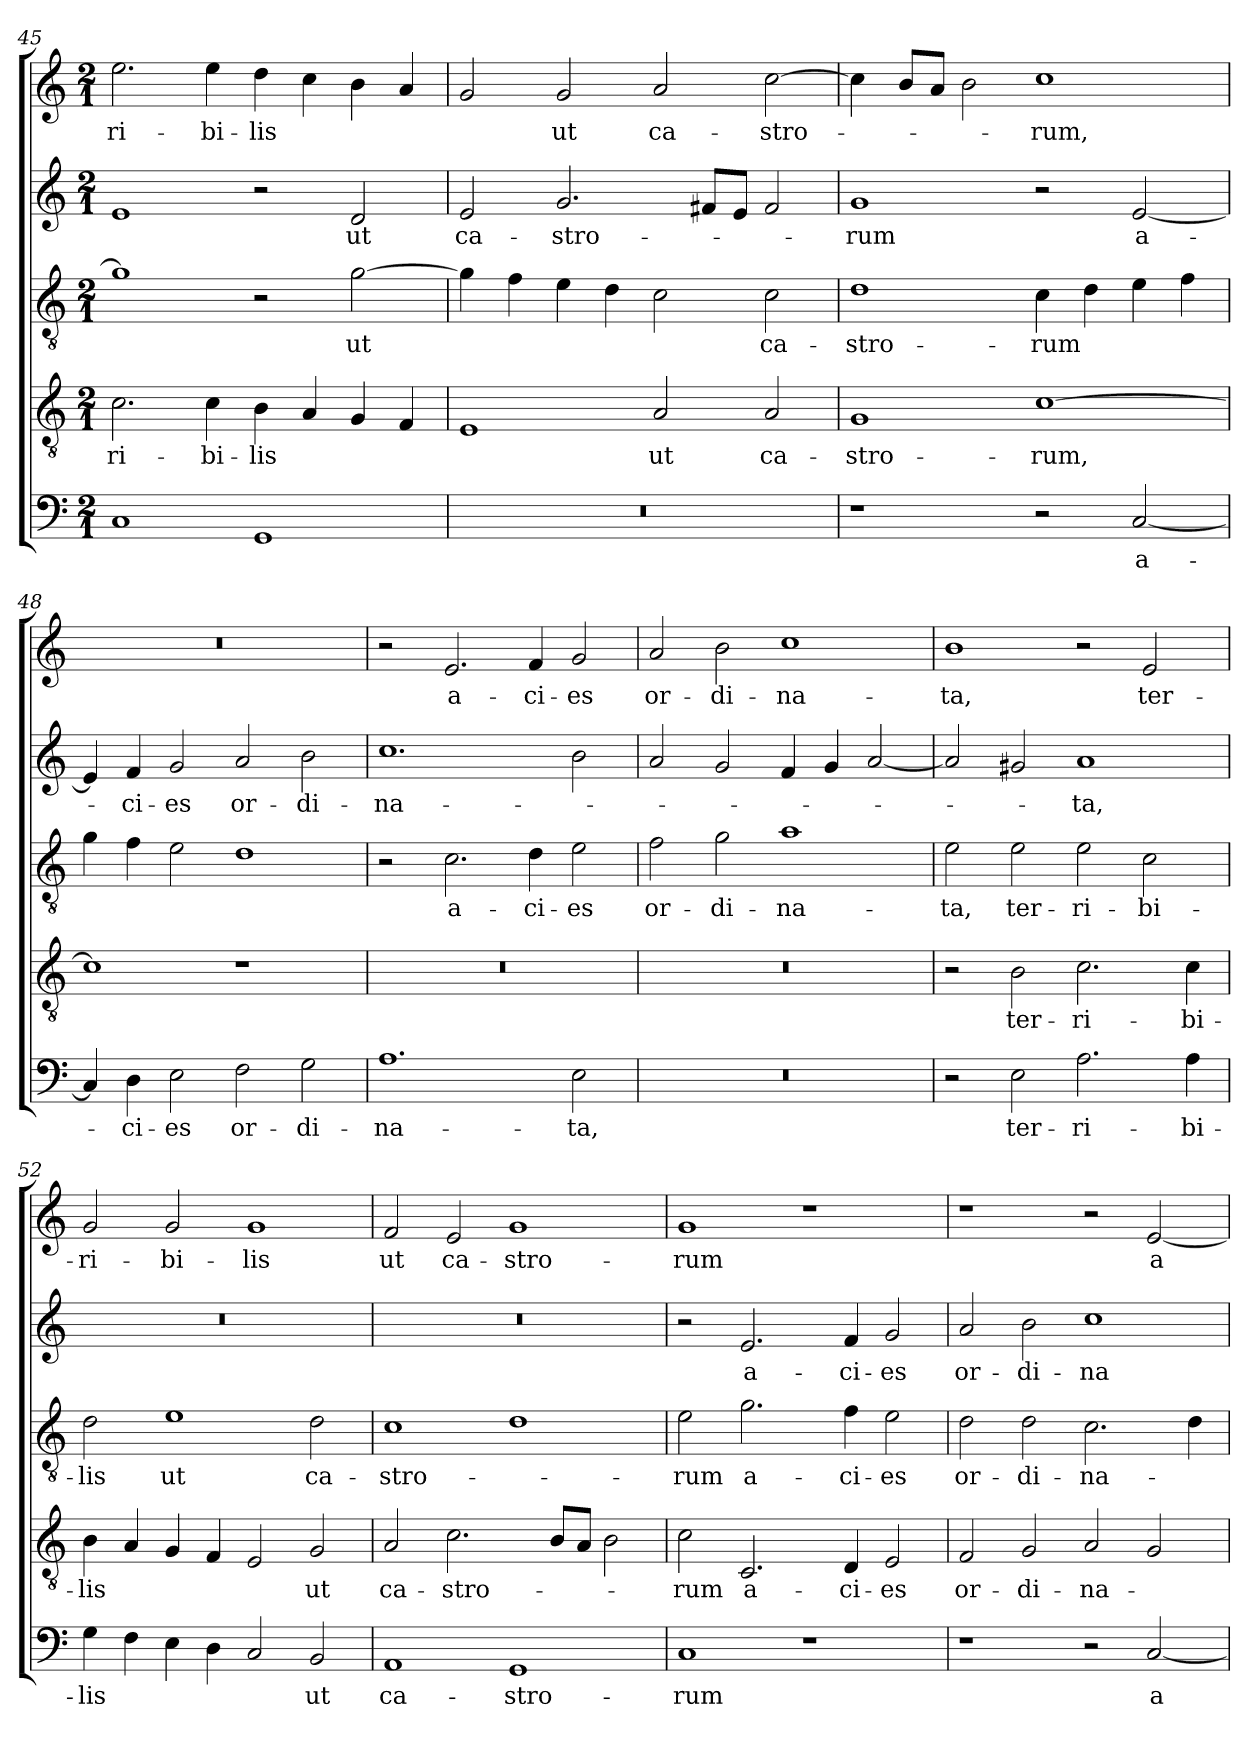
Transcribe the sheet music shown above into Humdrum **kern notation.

**kern	**text	**kern	**text	**kern	**text	**kern	**text	**kern	**text
*part5	*part5	*part4	*part4	*part3	*part3	*part2	*part2	*part1	*part1
*staff5	*staff5	*staff4	*staff4	*staff3	*staff3	*staff2	*staff2	*staff1	*staff1
*clefF4	*	*clefGv2	*	*clefGv2	*	*clefG2	*	*clefG2	*
*k[]	*	*k[]	*	*k[]	*	*k[]	*	*k[]	*
*C:	*	*C:	*	*C:	*	*C:	*	*C:	*
*M2/1	*	*M2/1	*	*M2/1	*	*M2/1	*	*M2/1	*
=45	=45	=45	=45	=45	=45	=45	=45	=45	=45
!	!	!	!LO:LY:b	!	!	!	!	!	!LO:LY:b
1C	.	2.c\	-ri-	1g]	.	1e	.	2.ee\	-ri-
!	!	!	!LO:LY:b	!	!	!	!	!	!LO:LY:b
.	.	4c\	-bi-	.	.	.	.	4ee\	-bi-
!	!	!	!LO:LY:b	!	!	!	!	!	!LO:LY:b
1GG	.	4B\	-lis	2r	.	2r	.	4dd\	-lis
.	.	4A/	.	.	.	.	.	4cc\	.
!	!	!	!	!	!LO:LY:b	!	!LO:LY:b	!	!
.	.	4G/	.	[2g\	ut	2d/	ut	4b\	.
.	.	4F/	.	.	.	.	.	4a/	.
=46	=46	=46	=46	=46	=46	=46	=46	=46	=46
!	!	!	!	!	!	!	!LO:LY:b	!	!
0r	.	1E	.	4g\]	.	2e/	ca-	2g/	.
.	.	.	.	4f\	.	.	.	.	.
!	!	!	!	!	!	!	!LO:LY:b	!	!LO:LY:b
.	.	.	.	4e\	.	2.g/	-stro-	2g/	ut
.	.	.	.	4d\	.	.	.	.	.
!	!	!	!LO:LY:b	!	!	!	!	!	!LO:LY:b
.	.	2A/	ut	2c\	.	.	.	2a/	ca-
.	.	.	.	.	.	8f#/L	.	.	.
.	.	.	.	.	.	8e/J	.	.	.
!	!	!	!LO:LY:b	!	!LO:LY:b	!	!	!	!LO:LY:b
.	.	2A/	ca-	2c\	ca-	2f#/	.	[2cc\	-stro-
=47	=47	=47	=47	=47	=47	=47	=47	=47	=47
!	!	!	!LO:LY:b	!	!LO:LY:b	!	!LO:LY:b	!	!
1r	.	1G	-stro-	1d	-stro-	1g	-rum	4cc\]	.
.	.	.	.	.	.	.	.	8b/L	.
.	.	.	.	.	.	.	.	8a/J	.
.	.	.	.	.	.	.	.	2b\	.
!	!	!	!LO:LY:b	!	!LO:LY:b	!	!	!	!LO:LY:b
2r	.	[1c	-rum,	4c\	-rum	2r	.	1cc	-rum,
.	.	.	.	4d\	.	.	.	.	.
!	!LO:LY:b	!	!	!	!	!	!LO:LY:b	!	!
[2C/	a-	.	.	4e\	.	[2e/	a-	.	.
.	.	.	.	4f\	.	.	.	.	.
=48	=48	=48	=48	=48	=48	=48	=48	=48	=48
4C/]	.	1c]	.	4g\	.	4e/]	.	0r	.
!	!LO:LY:b	!	!	!	!	!	!LO:LY:b	!	!
4D\	-ci-	.	.	4f\	.	4f/	-ci-	.	.
!	!LO:LY:b	!	!	!	!	!	!LO:LY:b	!	!
2E\	-es	.	.	2e\	.	2g/	-es	.	.
!	!LO:LY:b	!	!	!	!	!	!LO:LY:b	!	!
2F\	or-	1r	.	1d	.	2a/	or-	.	.
!	!LO:LY:b	!	!	!	!	!	!LO:LY:b	!	!
2G\	-di-	.	.	.	.	2b\	-di-	.	.
!!LO:PB:g=z
=49	=49	=49	=49	=49	=49	=49	=49	=49	=49
!	!LO:LY:b	!	!	!	!	!	!LO:LY:b	!	!
1.A	-na-	0r	.	2r	.	1.cc	-na-	2r	.
!	!	!	!	!	!LO:LY:b	!	!	!	!LO:LY:b
.	.	.	.	2.c\	a-	.	.	2.e/	a-
!	!	!	!	!	!LO:LY:b	!	!	!	!LO:LY:b
.	.	.	.	4d\	-ci-	.	.	4f/	-ci-
!	!LO:LY:b	!	!	!	!LO:LY:b	!	!	!	!LO:LY:b
2E\	-ta,	.	.	2e\	-es	2b\	.	2g/	-es
=50	=50	=50	=50	=50	=50	=50	=50	=50	=50
!	!	!	!	!	!LO:LY:b	!	!	!	!LO:LY:b
0r	.	0r	.	2f\	or-	2a/	.	2a/	or-
!	!	!	!	!	!LO:LY:b	!	!	!	!LO:LY:b
.	.	.	.	2g\	-di-	2g/	.	2b\	-di-
!	!	!	!	!	!LO:LY:b	!	!	!	!LO:LY:b
.	.	.	.	1a	-na-	4f/	.	1cc	-na-
.	.	.	.	.	.	4g/	.	.	.
.	.	.	.	.	.	[2a/	.	.	.
=51	=51	=51	=51	=51	=51	=51	=51	=51	=51
!	!	!	!	!	!LO:LY:b	!	!	!	!LO:LY:b
2r	.	2r	.	2e\	-ta,	2a/]	.	1b	-ta,
!	!LO:LY:b	!	!LO:LY:b	!	!LO:LY:b	!	!	!	!
2E\	ter-	2B\	ter-	2e\	ter-	2g#X/	.	.	.
!	!LO:LY:b	!	!LO:LY:b	!	!LO:LY:b	!	!LO:LY:b	!	!
2.A\	-ri-	2.c\	-ri-	2e\	-ri-	1a	-ta,	2r	.
!	!	!	!	!	!LO:LY:b	!	!	!	!LO:LY:b
.	.	.	.	2c\	-bi-	.	.	2e/	ter-
!	!LO:LY:b	!	!LO:LY:b	!	!	!	!	!	!
4A\	-bi-	4c\	-bi-	.	.	.	.	.	.
=52	=52	=52	=52	=52	=52	=52	=52	=52	=52
!	!LO:LY:b	!	!LO:LY:b	!	!LO:LY:b	!	!	!	!LO:LY:b
4G\	-lis	4B\	-lis	2d\	-lis	0r	.	2g/	-ri-
4F\	.	4A/	.	.	.	.	.	.	.
!	!	!	!	!	!LO:LY:b	!	!	!	!LO:LY:b
4E\	.	4G/	.	1e	ut	.	.	2g/	-bi-
4D\	.	4F/	.	.	.	.	.	.	.
!	!	!	!	!	!	!	!	!	!LO:LY:b
2C/	.	2E/	.	.	.	.	.	1g	-lis
!	!LO:LY:b	!	!LO:LY:b	!	!LO:LY:b	!	!	!	!
2BB/	ut	2G/	ut	2d\	ca-	.	.	.	.
=53	=53	=53	=53	=53	=53	=53	=53	=53	=53
!	!LO:LY:b	!	!LO:LY:b	!	!LO:LY:b	!	!	!	!LO:LY:b
1AA	ca-	2A/	ca-	1c	-stro-	0r	.	2f/	ut
!	!	!	!LO:LY:b	!	!	!	!	!	!LO:LY:b
.	.	2.c\	-stro-	.	.	.	.	2e/	ca-
!	!LO:LY:b	!	!	!	!	!	!	!	!LO:LY:b
1GG	-stro-	.	.	1d	.	.	.	1g	-stro-
.	.	8B/L	.	.	.	.	.	.	.
.	.	8A/J	.	.	.	.	.	.	.
.	.	2B\	.	.	.	.	.	.	.
=54	=54	=54	=54	=54	=54	=54	=54	=54	=54
!	!LO:LY:b	!	!LO:LY:b	!	!LO:LY:b	!	!	!	!LO:LY:b
1C	-rum	2c\	-rum	2e\	-rum	2r	.	1g	-rum
!	!	!	!LO:LY:b	!	!LO:LY:b	!	!LO:LY:b	!	!
.	.	2.C/	a-	2.g\	a-	2.e/	a-	.	.
1r	.	.	.	.	.	.	.	1r	.
!	!	!	!LO:LY:b	!	!LO:LY:b	!	!LO:LY:b	!	!
.	.	4D/	-ci-	4f\	-ci-	4f/	-ci-	.	.
!	!	!	!LO:LY:b	!	!LO:LY:b	!	!LO:LY:b	!	!
.	.	2E/	-es	2e\	-es	2g/	-es	.	.
!!LO:LB:g=z
=55	=55	=55	=55	=55	=55	=55	=55	=55	=55
!	!	!	!LO:LY:b	!	!LO:LY:b	!	!LO:LY:b	!	!
1r	.	2F/	or-	2d\	or-	2a/	or-	1r	.
!	!	!	!LO:LY:b	!	!LO:LY:b	!	!LO:LY:b	!	!
.	.	2G/	-di-	2d\	-di-	2b\	-di-	.	.
!	!	!	!LO:LY:b	!	!LO:LY:b	!	!LO:LY:b	!	!
2r	.	2A/	-na-	2.c\	-na-	1cc	-na-	2r	.
!	!LO:LY:b	!	!	!	!	!	!	!	!LO:LY:b
[2C/	a-	2G/	.	.	.	.	.	[2e/	a-
.	.	.	.	4d\	.	.	.	.	.
=	=	=	=	=	=	=	=	=	=
*-	*-	*-	*-	*-	*-	*-	*-	*-	*-
